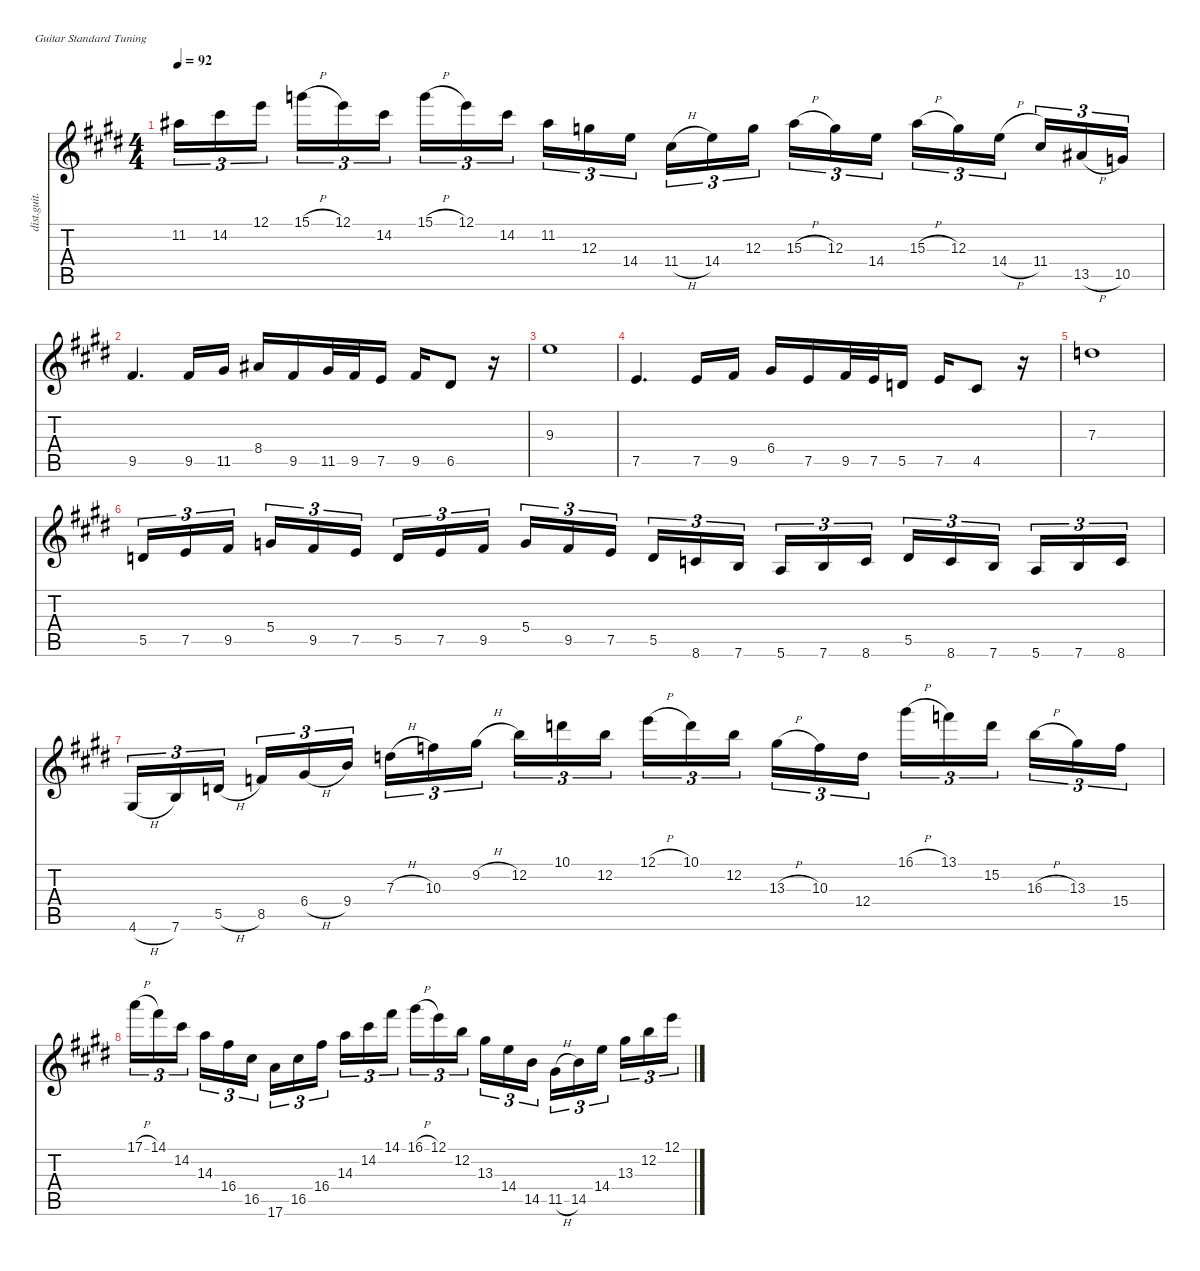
\defaultSystemsLayout 4
\hideDynamics
\bracketExtendMode nobrackets
\otherSystemsTrackNameOrientation horizontal
\track ("Jason Beecker Lead 2" "dist.guit.") {instrument distortionguitar}
\staff {score tabs}
\tuning (E4 B3 G3 D3 A2 E2)
\ts (4 4)
\tempo 92
\clef g2
\ks e
11.2{acc #}.16{tu (3 2) dy mf beam Down} 14.2{acc #}.16{tu (3 2) beam Down} 12.1{acc forcenatural}.16{tu (3 2) beam Down} 15.1{h acc forcenatural}.16{tu (3 2) beam Down} 12.1{acc forcenatural}.16{tu (3 2) beam Down} 14.2{acc #}.16{tu (3 2) beam Down} 15.1{h acc forcenatural}.16{tu (3 2) beam Down} 12.1{acc forcenatural}.16{tu (3 2) beam Down} 14.2{acc #}.16{tu (3 2) beam Down} 11.2{acc #}.16{tu (3 2) beam Down} 12.3{acc forcenatural}.16{tu (3 2) beam Down} 14.4{acc forcenatural}.16{tu (3 2) beam Down} 11.4{h acc #}.16{tu (3 2) beam Down} 14.4{acc forcenatural}.16{tu (3 2) beam Down} 12.3{acc forcenatural}.16{tu (3 2) beam Down} 15.3{h acc #}.16{tu (3 2) beam Down} 12.3{acc forcenatural}.16{tu (3 2) beam Down} 14.4{acc forcenatural}.16{tu (3 2) beam Down} 15.3{h acc #}.16{tu (3 2) beam Down} 12.3{acc forcenatural}.16{tu (3 2) beam Down} 14.4{h acc forcenatural}.16{tu (3 2) beam Down} 11.4{acc #}.16{tu (3 2) beam Up} 13.5{h acc #}.16{tu (3 2) beam Up} 10.5{acc forcenatural}.16{tu (3 2) beam Up} |
9.5{acc #}.4{d beam Up} 9.5{acc #}.16{beam Up} 11.5{acc #}.16{beam Up} 8.4{acc #}.16{beam Up} 9.5{acc #}.16{beam Up} 11.5{acc #}.32{beam Up} 9.5{acc #}.32{beam Up} 7.5{acc forcenatural}.16{beam Up} 9.5{acc #}.16{beam Up} 6.5{acc #}.8{beam Up} r.16{beam Up} |
9.3{acc forcenatural}.1{beam Down} |
7.5{acc forcenatural}.4{d beam Up} 7.5{acc forcenatural}.16{beam Up} 9.5{acc #}.16{beam Up} 6.4{acc #}.16{beam Up} 7.5{acc forcenatural}.16{beam Up} 9.5{acc #}.32{beam Up} 7.5{acc forcenatural}.32{beam Up} 5.5{acc forcenatural}.16{beam Up} 7.5{acc forcenatural}.16{beam Up} 4.5{acc #}.8{beam Up} r.16{beam Up} |
7.3{acc forcenatural}.1{beam Down} |
5.5{acc forcenatural}.16{tu (3 2) beam Up} 7.5{acc forcenatural}.16{tu (3 2) beam Up} 9.5{acc #}.16{tu (3 2) beam Up} 5.4{acc forcenatural}.16{tu (3 2) beam Up} 9.5{acc #}.16{tu (3 2) beam Up} 7.5{acc forcenatural}.16{tu (3 2) beam Up} 5.5{acc forcenatural}.16{tu (3 2) beam Up} 7.5{acc forcenatural}.16{tu (3 2) beam Up} 9.5{acc #}.16{tu (3 2) beam Up} 5.4{acc forcenatural}.16{tu (3 2) beam Up} 9.5{acc #}.16{tu (3 2) beam Up} 7.5{acc forcenatural}.16{tu (3 2) beam Up} 5.5{acc forcenatural}.16{tu (3 2) beam Up} 8.6{acc forcenatural}.16{tu (3 2) beam Up} 7.6{acc forcenatural}.16{tu (3 2) beam Up} 5.6{acc forcenatural}.16{tu (3 2) beam Up} 7.6{acc forcenatural}.16{tu (3 2) beam Up} 8.6{acc forcenatural}.16{tu (3 2) beam Up} 5.5{acc forcenatural}.16{tu (3 2) beam Up} 8.6{acc forcenatural}.16{tu (3 2) beam Up} 7.6{acc forcenatural}.16{tu (3 2) beam Up} 5.6{acc forcenatural}.16{tu (3 2) beam Up} 7.6{acc forcenatural}.16{tu (3 2) beam Up} 8.6{acc forcenatural}.16{tu (3 2) beam Up} |
4.6{h acc #}.16{tu (3 2) beam Up} 7.6{acc forcenatural}.16{tu (3 2) beam Up} 5.5{h acc forcenatural}.16{tu (3 2) beam Up} 8.5{acc forcenatural}.16{tu (3 2) beam Up} 6.4{h acc #}.16{tu (3 2) beam Up} 9.4{acc forcenatural}.16{tu (3 2) beam Up} 7.3{h acc forcenatural}.16{tu (3 2) beam Down} 10.3{acc forcenatural}.16{tu (3 2) beam Down} 9.2{h acc #}.16{tu (3 2) beam Down} 12.2{acc forcenatural}.16{tu (3 2) beam Down} 10.1{acc forcenatural}.16{tu (3 2) beam Down} 12.2{acc forcenatural}.16{tu (3 2) beam Down} 12.1{h acc forcenatural}.16{tu (3 2) beam Down} 10.1{acc forcenatural}.16{tu (3 2) beam Down} 12.2{acc forcenatural}.16{tu (3 2) beam Down} 13.3{h acc #}.16{tu (3 2) beam Down} 10.3{acc forcenatural}.16{tu (3 2) beam Down} 12.4{acc forcenatural}.16{tu (3 2) beam Down} 16.1{h acc #}.16{tu (3 2) beam Down} 13.1{acc forcenatural}.16{tu (3 2) beam Down} 15.2{acc forcenatural}.16{tu (3 2) beam Down} 16.3{h acc forcenatural}.16{tu (3 2) beam Down} 13.3{acc #}.16{tu (3 2) beam Down} 15.4{acc forcenatural}.16{tu (3 2) beam Down} |
17.1{h acc forcenatural}.16{tu (3 2) beam Down} 14.1{acc #}.16{tu (3 2) beam Down} 14.2{acc #}.16{tu (3 2) beam Down} 14.3{acc forcenatural}.16{tu (3 2) beam Down} 16.4{acc #}.16{tu (3 2) beam Down} 16.5{acc #}.16{tu (3 2) beam Down} 17.6{acc forcenatural}.16{tu (3 2) beam Down} 16.5{acc #}.16{tu (3 2) beam Down} 16.4{acc #}.16{tu (3 2) beam Down} 14.3{acc forcenatural}.16{tu (3 2) beam Down} 14.2{acc #}.16{tu (3 2) beam Down} 14.1{acc #}.16{tu (3 2) beam Down} 16.1{h acc #}.16{tu (3 2) beam Down} 12.1{acc forcenatural}.16{tu (3 2) beam Down} 12.2{acc forcenatural}.16{tu (3 2) beam Down} 13.3{acc #}.16{tu (3 2) beam Down} 14.4{acc forcenatural}.16{tu (3 2) beam Down} 14.5{acc forcenatural}.16{tu (3 2) beam Down} 11.5{h acc #}.16{tu (3 2) beam Down} 14.5{acc forcenatural}.16{tu (3 2) beam Down} 14.4{acc forcenatural}.16{tu (3 2) beam Down} 13.3{acc #}.16{tu (3 2) beam Down} 12.2{acc forcenatural}.16{tu (3 2) beam Down} 12.1{acc forcenatural}.16{tu (3 2) beam Down}
